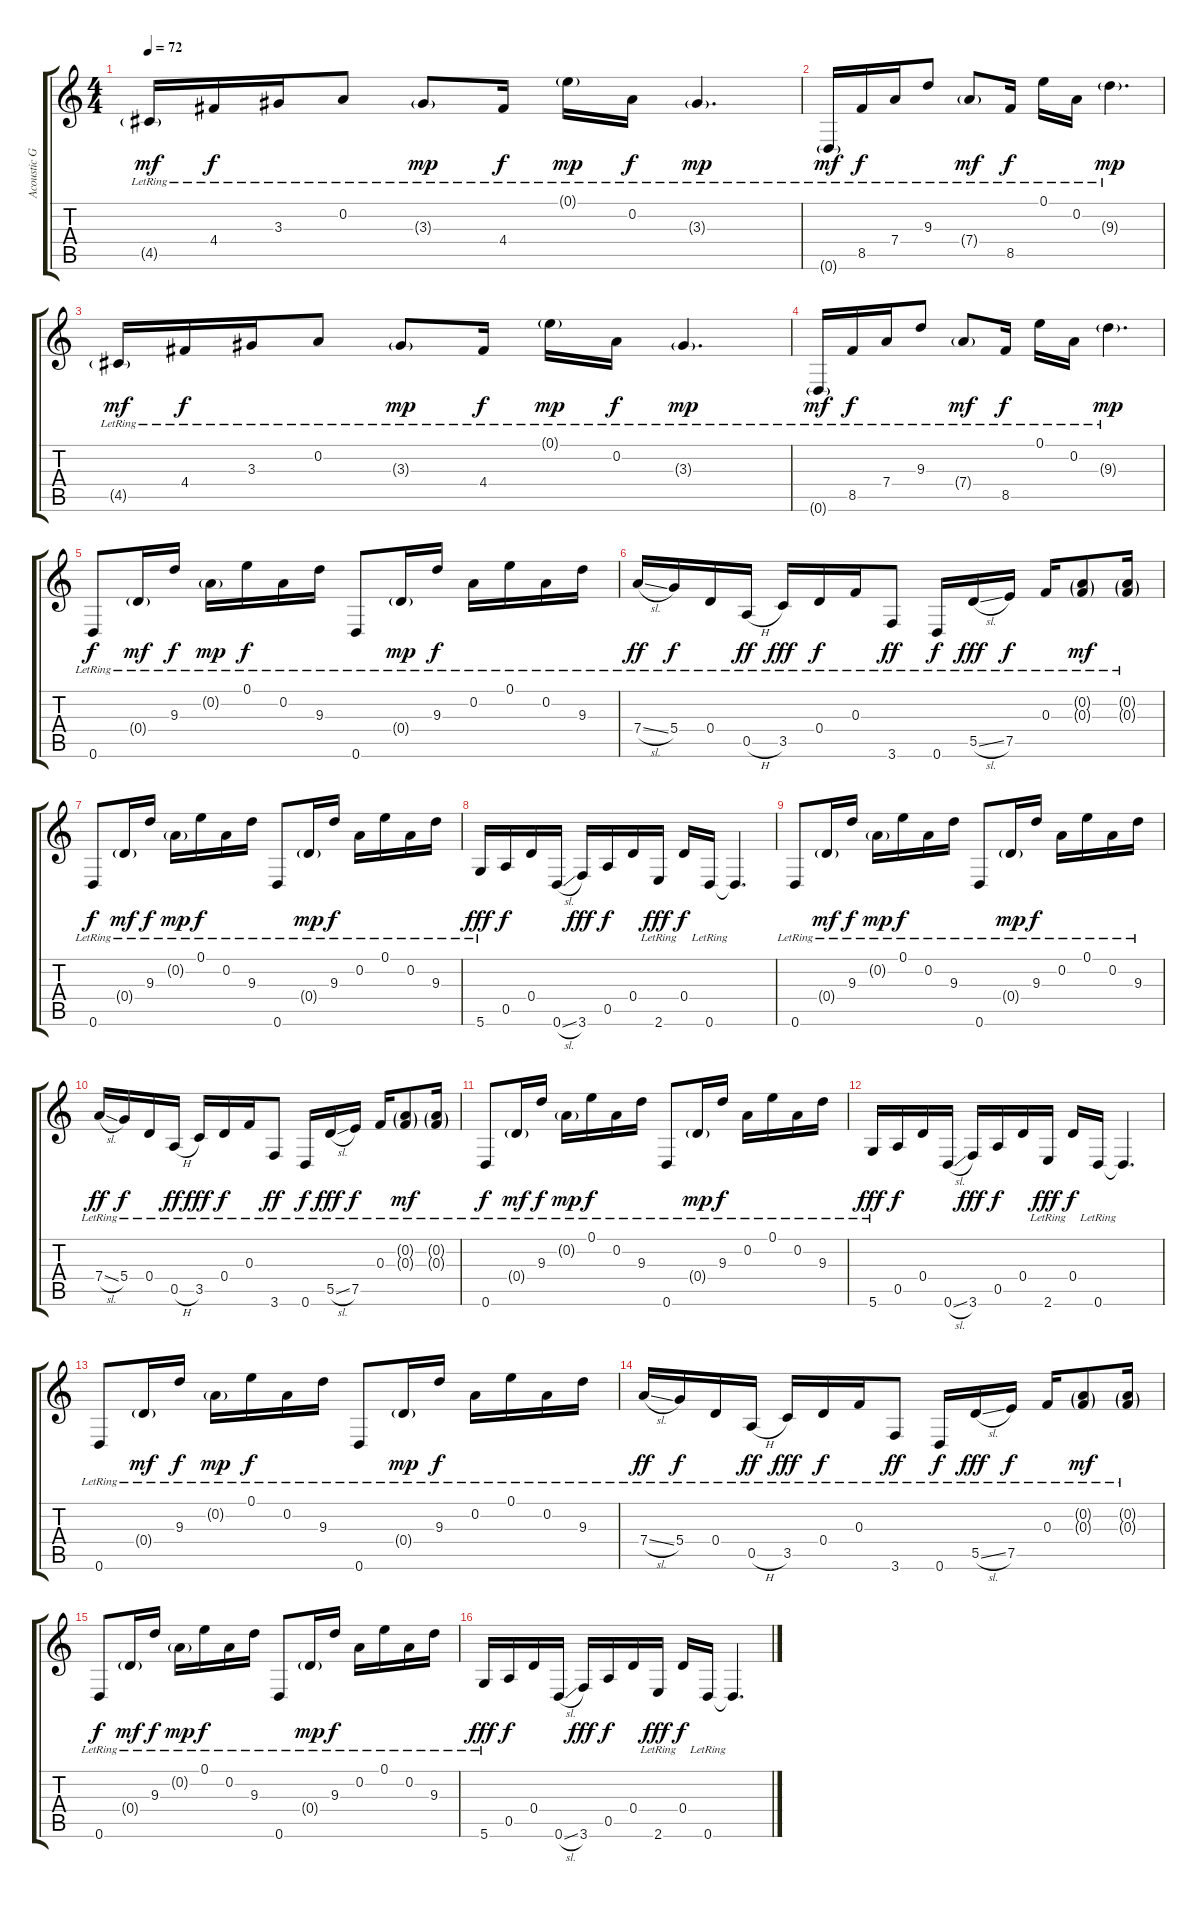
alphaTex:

\track ("Acoustic Guitar" "Acoustic G") {instrument acousticguitarsteel}
\staff {score tabs}
\tuning (E4 A3 F3 D3 A2 D2) {hide}
\ts (4 4)
\tempo 72
\clef g2
\ks c
4.5{g lr}.16{dy mf} 4.4{lr}.16{dy f} 3.3{lr}.16 0.2{lr}.8 3.3{g lr}.8{dy mp} 4.4{lr}.16{dy f} 0.1{g lr}.16{dy mp} 0.2{lr}.16{dy f} 3.3{g lr}.4{d dy mp} |
0.6{g lr}.16{dy mf} 8.5{lr}.16{dy f} 7.4{lr}.16 9.3{lr}.8 7.4{g lr}.8{dy mf} 8.5{lr}.16{dy f} 0.1{lr}.16 0.2{lr}.16 9.3{g lr}.4{d dy mp} |
4.5{g lr}.16{dy mf} 4.4{lr}.16{dy f} 3.3{lr}.16 0.2{lr}.8 3.3{g lr}.8{dy mp} 4.4{lr}.16{dy f} 0.1{g lr}.16{dy mp} 0.2{lr}.16{dy f} 3.3{g lr}.4{d dy mp} |
0.6{g lr}.16{dy mf} 8.5{lr}.16{dy f} 7.4{lr}.16 9.3{lr}.8 7.4{g lr}.8{dy mf} 8.5{lr}.16{dy f} 0.1{lr}.16 0.2{lr}.16 9.3{g lr}.4{d dy mp} |
0.6{lr}.8{dy f} 0.4{g lr}.16{dy mf} 9.3{lr}.16{dy f} 0.2{g lr}.16{dy mp} 0.1{lr}.16{dy f} 0.2{lr}.16 9.3{lr}.16 0.6{lr}.8 0.4{g lr}.16{dy mp} 9.3{lr}.16{dy f} 0.2{lr}.16 0.1{lr}.16 0.2{lr}.16 9.3{lr}.16 |
7.4{sl lr}.16{dy ff} 5.4{lr}.16{dy f} 0.4{lr}.16 0.5{h lr}.16{dy ff} 3.5{lr}.16{dy fff} 0.4{lr}.16{dy f} 0.3{lr}.16 3.6{lr}.8{dy ff} 0.6{lr}.16{dy f} 5.5{sl lr}.16{dy fff} 7.5{lr}.16{dy f} 0.3{lr}.16 (0.2{g lr} 0.3{g lr}).8{dy mf} (0.2{g lr} 0.3{g lr}).16 |
0.6{lr}.8{dy f} 0.4{g lr}.16{dy mf} 9.3{lr}.16{dy f} 0.2{g lr}.16{dy mp} 0.1{lr}.16{dy f} 0.2{lr}.16 9.3{lr}.16 0.6{lr}.8 0.4{g lr}.16{dy mp} 9.3{lr}.16{dy f} 0.2{lr}.16 0.1{lr}.16 0.2{lr}.16 9.3{lr}.16 |
5.6{lr}.16{dy fff} 0.5.16{dy f} 0.4.16 0.6{sl}.16 3.6.16{dy fff} 0.5.16{dy f} 0.4.16 2.6{lr}.16{dy fff} 0.4.16{dy f} 0.6{lr}.16 0.6{t}.4{d} |
0.6{lr}.8 0.4{g lr}.16{dy mf} 9.3{lr}.16{dy f} 0.2{g lr}.16{dy mp} 0.1{lr}.16{dy f} 0.2{lr}.16 9.3{lr}.16 0.6{lr}.8 0.4{g lr}.16{dy mp} 9.3{lr}.16{dy f} 0.2{lr}.16 0.1{lr}.16 0.2{lr}.16 9.3{lr}.16 |
7.4{sl lr}.16{dy ff} 5.4{lr}.16{dy f} 0.4{lr}.16 0.5{h lr}.16{dy ff} 3.5{lr}.16{dy fff} 0.4{lr}.16{dy f} 0.3{lr}.16 3.6{lr}.8{dy ff} 0.6{lr}.16{dy f} 5.5{sl lr}.16{dy fff} 7.5{lr}.16{dy f} 0.3{lr}.16 (0.2{g lr} 0.3{g lr}).8{dy mf} (0.2{g lr} 0.3{g lr}).16 |
0.6{lr}.8{dy f} 0.4{g lr}.16{dy mf} 9.3{lr}.16{dy f} 0.2{g lr}.16{dy mp} 0.1{lr}.16{dy f} 0.2{lr}.16 9.3{lr}.16 0.6{lr}.8 0.4{g lr}.16{dy mp} 9.3{lr}.16{dy f} 0.2{lr}.16 0.1{lr}.16 0.2{lr}.16 9.3{lr}.16 |
5.6{lr}.16{dy fff} 0.5.16{dy f} 0.4.16 0.6{sl}.16 3.6.16{dy fff} 0.5.16{dy f} 0.4.16 2.6{lr}.16{dy fff} 0.4.16{dy f} 0.6{lr}.16 0.6{t}.4{d} |
0.6{lr}.8 0.4{g lr}.16{dy mf} 9.3{lr}.16{dy f} 0.2{g lr}.16{dy mp} 0.1{lr}.16{dy f} 0.2{lr}.16 9.3{lr}.16 0.6{lr}.8 0.4{g lr}.16{dy mp} 9.3{lr}.16{dy f} 0.2{lr}.16 0.1{lr}.16 0.2{lr}.16 9.3{lr}.16 |
7.4{sl lr}.16{dy ff} 5.4{lr}.16{dy f} 0.4{lr}.16 0.5{h lr}.16{dy ff} 3.5{lr}.16{dy fff} 0.4{lr}.16{dy f} 0.3{lr}.16 3.6{lr}.8{dy ff} 0.6{lr}.16{dy f} 5.5{sl lr}.16{dy fff} 7.5{lr}.16{dy f} 0.3{lr}.16 (0.2{g lr} 0.3{g lr}).8{dy mf} (0.2{g lr} 0.3{g lr}).16 |
0.6{lr}.8{dy f} 0.4{g lr}.16{dy mf} 9.3{lr}.16{dy f} 0.2{g lr}.16{dy mp} 0.1{lr}.16{dy f} 0.2{lr}.16 9.3{lr}.16 0.6{lr}.8 0.4{g lr}.16{dy mp} 9.3{lr}.16{dy f} 0.2{lr}.16 0.1{lr}.16 0.2{lr}.16 9.3{lr}.16 |
5.6{lr}.16{dy fff} 0.5.16{dy f} 0.4.16 0.6{sl}.16 3.6.16{dy fff} 0.5.16{dy f} 0.4.16 2.6{lr}.16{dy fff} 0.4.16{dy f} 0.6{lr}.16 0.6{t}.4{d}
